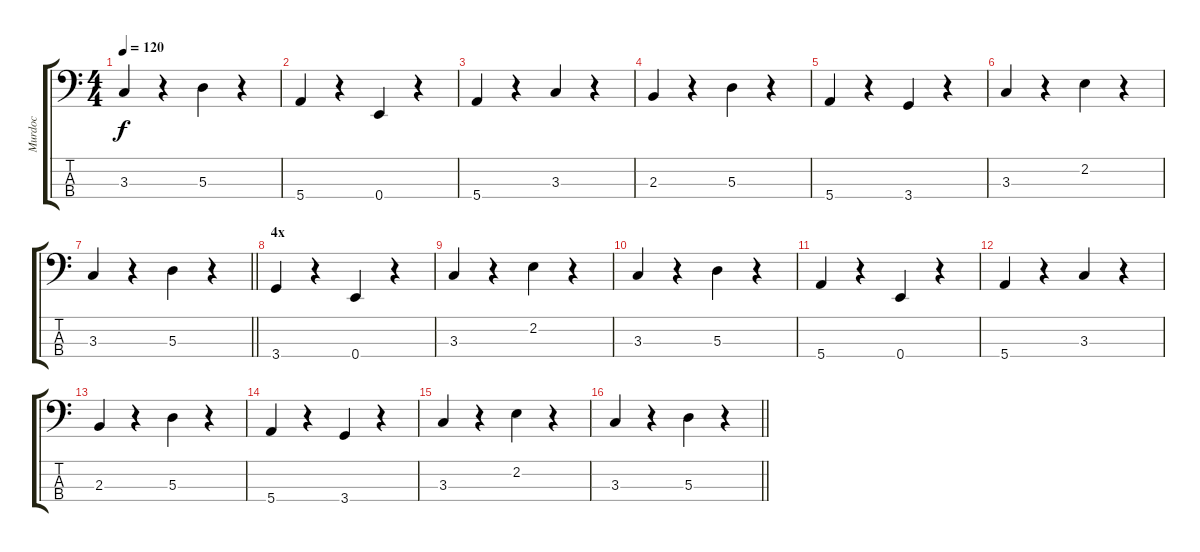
\track ("Murdoc" "Murdoc") {instrument electricbassfinger}
\staff {score tabs}
\tuning (G2 D2 A1 E1) {hide}
\ts (4 4)
\tempo 120
\clef f4
\ks c
3.3.4{dy f} r.4 5.3.4 r.4 |
5.4.4 r.4 0.4.4 r.4 |
5.4.4 r.4 3.3.4 r.4 |
2.3.4 r.4 5.3.4 r.4 |
5.4.4 r.4 3.4.4 r.4 |
3.3.4 r.4 2.2.4 r.4 |
\barLineRight lightlight
3.3.4 r.4 5.3.4 r.4 |
\section ("" "4х")
3.4.4 r.4 0.4.4 r.4 |
3.3.4 r.4 2.2.4 r.4 |
3.3.4 r.4 5.3.4 r.4 |
5.4.4 r.4 0.4.4 r.4 |
5.4.4 r.4 3.3.4 r.4 |
2.3.4 r.4 5.3.4 r.4 |
5.4.4 r.4 3.4.4 r.4 |
3.3.4 r.4 2.2.4 r.4 |
\barLineRight lightlight
3.3.4 r.4 5.3.4 r.4
